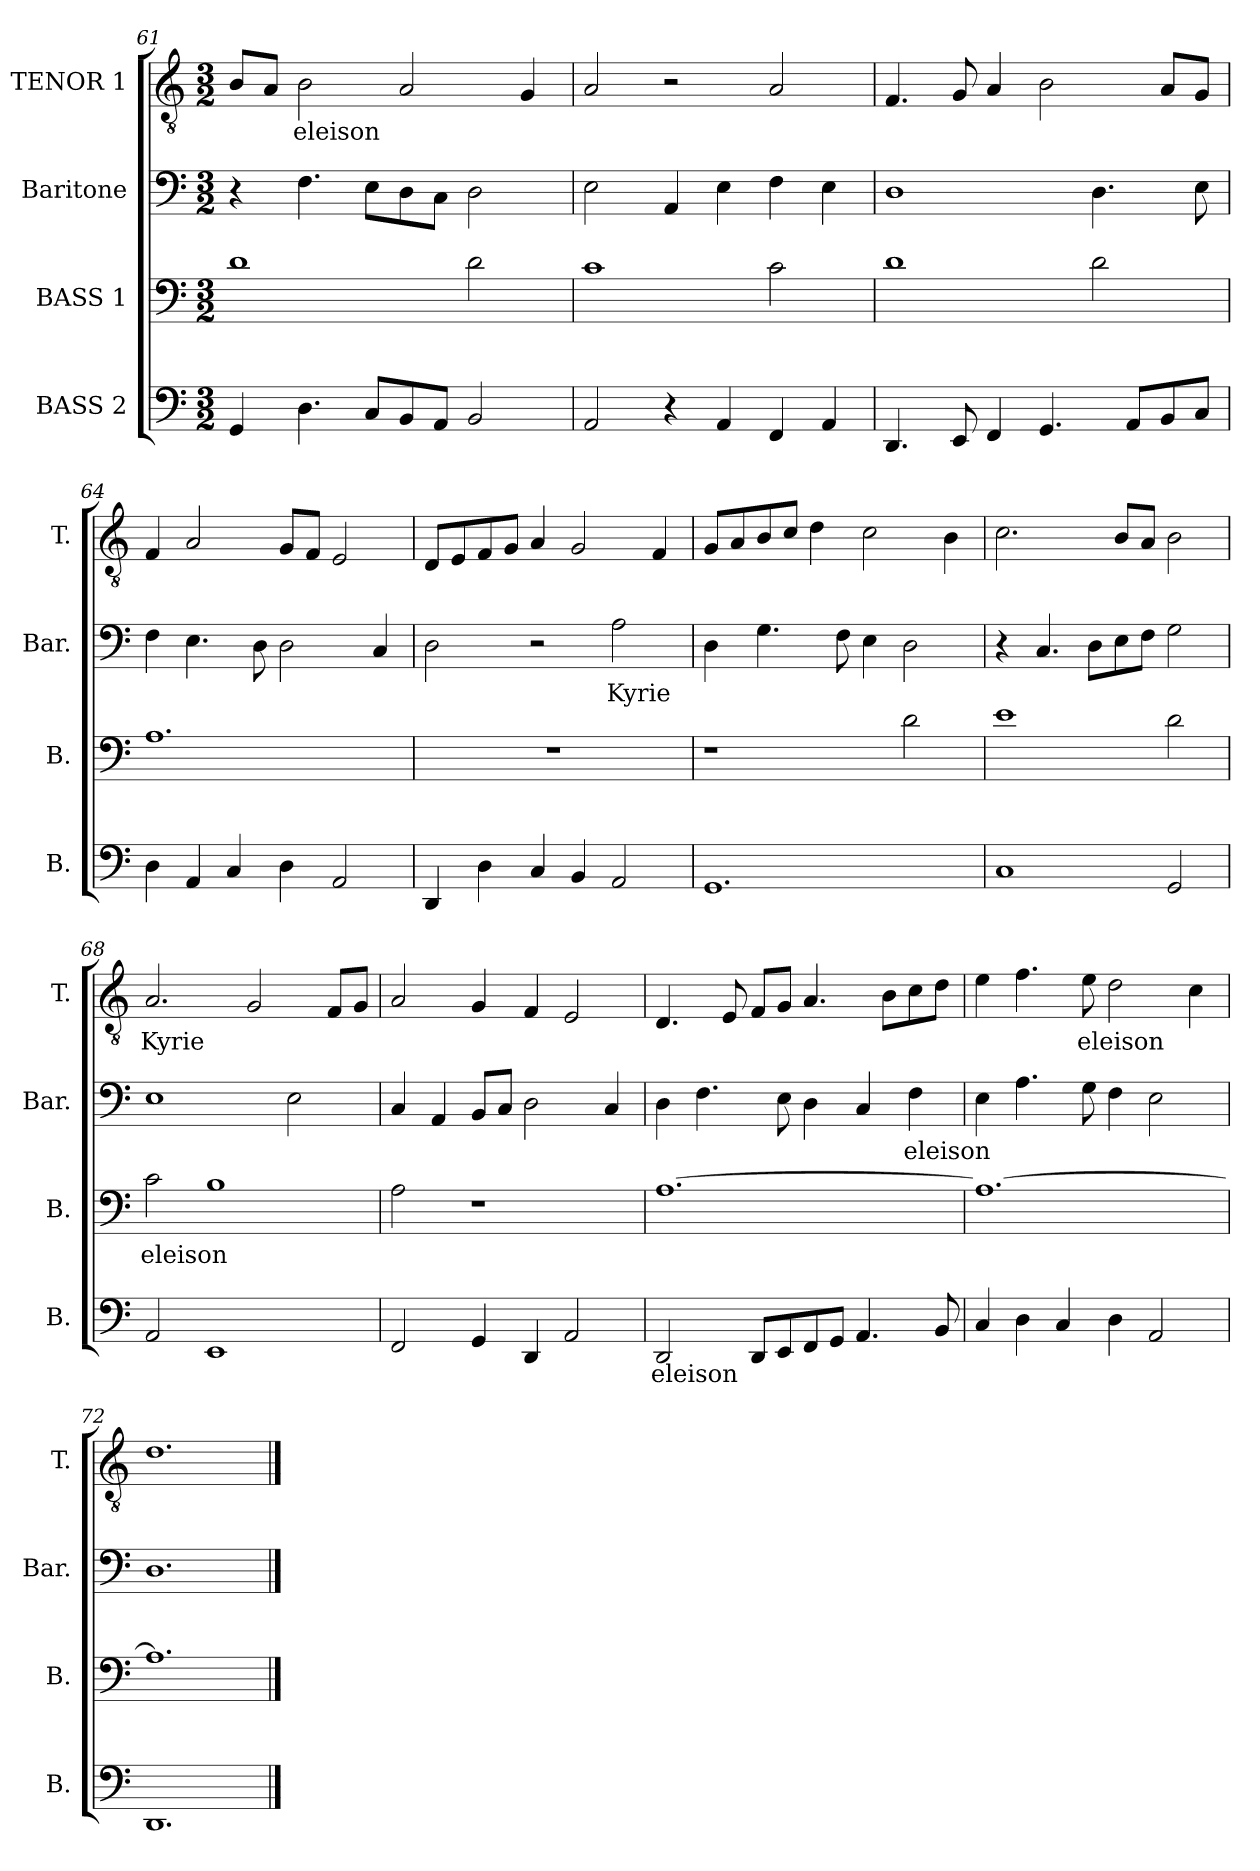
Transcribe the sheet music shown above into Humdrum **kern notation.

**kern	**text	**kern	**text	**kern	**text	**kern	**text
*part4	*part4	*part3	*part3	*part2	*part2	*part1	*part1
*staff4	*staff4	*staff3	*staff3	*staff2	*staff2	*staff1	*staff1
*I"BASS 2	*	*I"BASS 1	*	*I"Baritone	*	*I"TENOR 1	*
*I'B.	*	*I'B.	*	*I'Bar.	*	*I'T.	*
!!LO:LB:g=z
*clefF4	*	*clefF4	*	*clefF4	*	*clefGv2	*
*	*	*	*	*	*	*ITrd7c12	*
*k[]	*	*k[]	*	*k[]	*	*k[]	*
*C:	*	*C:	*	*C:	*	*C:	*
*M3/2	*	*M3/2	*	*M3/2	*	*M3/2	*
=61	=61	=61	=61	=61	=61	=61	=61
4GGi/	.	1di	.	4r	.	8BBi/L	.
.	.	.	.	.	.	8AAi/J	.
!	!	!	!	!	!	!	!LO:LY:b:color=#000000
4.Di\	.	.	.	4.Fi\	.	2BBi\	eleison
8Ci/L	.	.	.	8Ei\L	.	.	.
8BBi/	.	.	.	8Di\	.	2AAi/	.
8AAi/J	.	.	.	8Ci\J	.	.	.
2BBi/	.	2di\	.	2Di\	.	.	.
.	.	.	.	.	.	4GGi/	.
=62	=62	=62	=62	=62	=62	=62	=62
2AAi/	.	1ci	.	2Ei\	.	2AAi/	.
4r	.	.	.	4AAi/	.	2r	.
4AAi/	.	.	.	4Ei\	.	.	.
4FFi/	.	2ci\	.	4Fi\	.	2AAi/	.
4AAi/	.	.	.	4Ei\	.	.	.
=63	=63	=63	=63	=63	=63	=63	=63
4.DDi/	.	1di	.	1Di	.	4.FFi/	.
8EEi/	.	.	.	.	.	8GGi/	.
4FFi/	.	.	.	.	.	4AAi/	.
4.GGi/	.	.	.	.	.	2BBi\	.
.	.	2di\	.	4.Di\	.	.	.
8AAi/L	.	.	.	.	.	.	.
8BBi/	.	.	.	.	.	8AAi/L	.
8Ci/J	.	.	.	8Ei\	.	8GGi/J	.
=64	=64	=64	=64	=64	=64	=64	=64
4Di\	.	1.Ai	.	4Fi\	.	4FFi/	.
4AAi/	.	.	.	4.Ei\	.	2AAi/	.
4Ci/	.	.	.	.	.	.	.
.	.	.	.	8Di\	.	.	.
4Di\	.	.	.	2Di\	.	8GGi/L	.
.	.	.	.	.	.	8FFi/J	.
2AAi/	.	.	.	.	.	2EEi/	.
.	.	.	.	4Ci/	.	.	.
!!LO:PB:g=z
=65	=65	=65	=65	=65	=65	=65	=65
!	!	!LO:N:vis=1	!	!	!	!	!
4DDi/	.	1.r	.	2Di\	.	8DDi/L	.
.	.	.	.	.	.	8EEi/	.
4Di\	.	.	.	.	.	8FFi/	.
.	.	.	.	.	.	8GGi/J	.
4Ci/	.	.	.	2r	.	4AAi/	.
4BBi/	.	.	.	.	.	2GGi/	.
!	!	!	!	!	!LO:LY:b:color=#000000	!	!
2AAi/	.	.	.	2Ai\	Kyrie	.	.
.	.	.	.	.	.	4FFi/	.
=66	=66	=66	=66	=66	=66	=66	=66
1.GGi	.	1r	.	4Di\	.	8GGi/L	.
.	.	.	.	.	.	8AAi/	.
.	.	.	.	4.Gi\	.	8BBi/	.
.	.	.	.	.	.	8Ci/J	.
.	.	.	.	.	.	4Di\	.
.	.	.	.	8Fi\	.	.	.
.	.	.	.	4Ei\	.	2Ci\	.
.	.	2di\	.	2Di\	.	.	.
.	.	.	.	.	.	4BBi\	.
=67	=67	=67	=67	=67	=67	=67	=67
1Ci	.	1ei	.	4r	.	2.Ci\	.
.	.	.	.	4.Ci/	.	.	.
.	.	.	.	8Di\L	.	.	.
.	.	.	.	8Ei\	.	8BBi/L	.
.	.	.	.	8Fi\J	.	8AAi/J	.
2GGi/	.	2di\	.	2Gi\	.	2BBi\	.
=68	=68	=68	=68	=68	=68	=68	=68
!	!	!	!LO:LY:b:color=#000000	!	!	!	!
!	!	!	!	!	!	!	!LO:LY:b:color=#000000
2AAi/	.	2ci\	eleison	1Ei	.	2.AAi/	Kyrie
1EEi	.	1Bi	.	.	.	.	.
.	.	.	.	.	.	2GGi/	.
.	.	.	.	2Ei\	.	.	.
.	.	.	.	.	.	8FFi/L	.
.	.	.	.	.	.	8GGi/J	.
!!LO:LB:g=z
=69	=69	=69	=69	=69	=69	=69	=69
2FFi/	.	2Ai\	.	4Ci/	.	2AAi/	.
.	.	.	.	4AAi/	.	.	.
4GGi/	.	1r	.	8BBi/L	.	4GGi/	.
.	.	.	.	8Ci/J	.	.	.
4DDi/	.	.	.	2Di\	.	4FFi/	.
2AAi/	.	.	.	.	.	2EEi/	.
.	.	.	.	4Ci/	.	.	.
=70	=70	=70	=70	=70	=70	=70	=70
!	!LO:LY:b:color=#000000	!	!	!	!	!	!
2DDi/	eleison	[1.Ai	.	4Di\	.	4.DDi/	.
.	.	.	.	4.Fi\	.	.	.
.	.	.	.	.	.	8EEi/	.
8DDi/L	.	.	.	.	.	8FFi/L	.
8EEi/	.	.	.	8Ei\	.	8GGi/J	.
8FFi/	.	.	.	4Di\	.	4.AAi/	.
8GGi/J	.	.	.	.	.	.	.
4.AAi/	.	.	.	4Ci/	.	.	.
.	.	.	.	.	.	8BBi\L	.
!	!	!	!	!	!LO:LY:b:color=#000000	!	!
.	.	.	.	4Fi\	eleison	8Ci\	.
8BBi/	.	.	.	.	.	8Di\J	.
=71	=71	=71	=71	=71	=71	=71	=71
4Ci/	.	1.Ai_	.	4Ei\	.	4Ei\	.
4Di\	.	.	.	4.Ai\	.	4.Fi\	.
4Ci/	.	.	.	.	.	.	.
!	!	!	!	!	!	!	!LO:LY:b:color=#000000
.	.	.	.	8Gi\	.	8Ei\	eleison
4Di\	.	.	.	4Fi\	.	2Di\	.
2AAi/	.	.	.	2Ei\	.	.	.
.	.	.	.	.	.	4Ci\	.
=72	=72	=72	=72	=72	=72	=72	=72
1.DDi	.	1.Ai]	.	1.Di	.	1.Di	.
==	==	==	==	==	==	==	==
*-	*-	*-	*-	*-	*-	*-	*-
